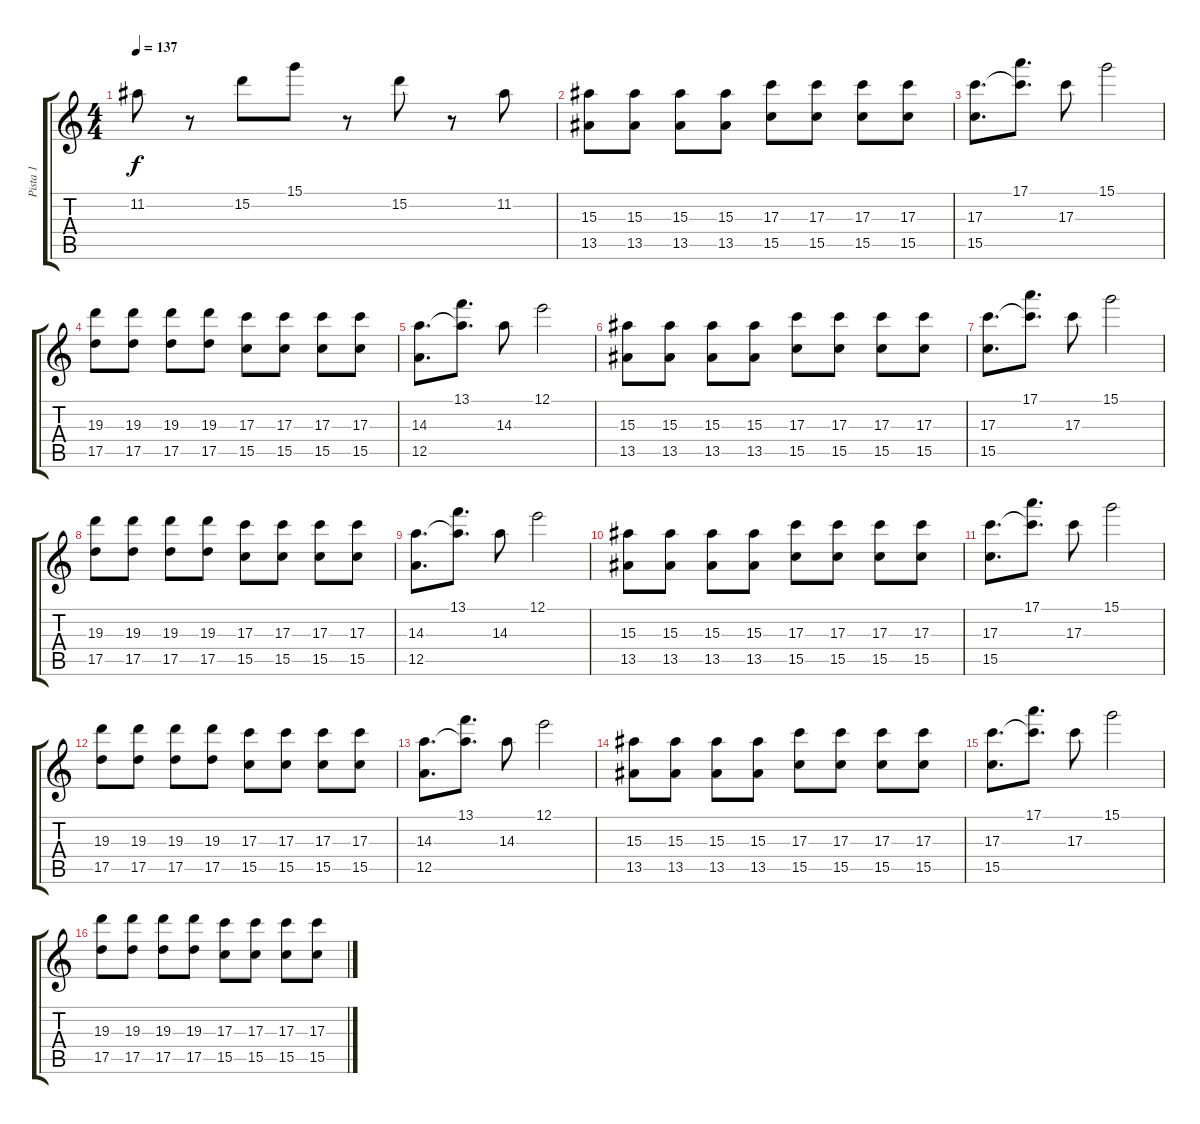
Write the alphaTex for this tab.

\track ("Pista 1" "Pista 1") {instrument distortionguitar}
\staff {score tabs}
\tuning (E4 B3 G3 D3 A2 E2) {hide}
\ts (4 4)
\tempo 137
\clef g2
\ks c
11.2.8{dy f} r.8 15.2.8 15.1.8 r.8 15.2.8 r.8 11.2.8 |
(15.3 13.5).8{volume 8 instrument distortionguitar} (15.3 13.5).8 (15.3 13.5).8 (15.3 13.5).8 (17.3 15.5).8 (17.3 15.5).8 (17.3 15.5).8 (17.3 15.5).8 |
(17.3 15.5).8{d} (17.1 17.3{t}).8{d} 17.3.8 15.1.2 |
(19.3 17.5).8 (19.3 17.5).8 (19.3 17.5).8 (19.3 17.5).8 (17.3 15.5).8 (17.3 15.5).8 (17.3 15.5).8 (17.3 15.5).8 |
(14.3 12.5).8{d} (13.1 14.3{t}).8{d} 14.3.8 12.1.2 |
(15.3 13.5).8 (15.3 13.5).8 (15.3 13.5).8 (15.3 13.5).8 (17.3 15.5).8 (17.3 15.5).8 (17.3 15.5).8 (17.3 15.5).8 |
(17.3 15.5).8{d} (17.1 17.3{t}).8{d} 17.3.8 15.1.2 |
(19.3 17.5).8 (19.3 17.5).8 (19.3 17.5).8 (19.3 17.5).8 (17.3 15.5).8 (17.3 15.5).8 (17.3 15.5).8 (17.3 15.5).8 |
(14.3 12.5).8{d} (13.1 14.3{t}).8{d} 14.3.8 12.1.2 |
(15.3 13.5).8{volume 8 instrument distortionguitar} (15.3 13.5).8 (15.3 13.5).8 (15.3 13.5).8 (17.3 15.5).8 (17.3 15.5).8 (17.3 15.5).8 (17.3 15.5).8 |
(17.3 15.5).8{d} (17.1 17.3{t}).8{d} 17.3.8 15.1.2 |
(19.3 17.5).8 (19.3 17.5).8 (19.3 17.5).8 (19.3 17.5).8 (17.3 15.5).8 (17.3 15.5).8 (17.3 15.5).8 (17.3 15.5).8 |
(14.3 12.5).8{d} (13.1 14.3{t}).8{d} 14.3.8 12.1.2 |
(15.3 13.5).8 (15.3 13.5).8 (15.3 13.5).8 (15.3 13.5).8 (17.3 15.5).8 (17.3 15.5).8 (17.3 15.5).8 (17.3 15.5).8 |
(17.3 15.5).8{d} (17.1 17.3{t}).8{d} 17.3.8 15.1.2 |
(19.3 17.5).8 (19.3 17.5).8 (19.3 17.5).8 (19.3 17.5).8 (17.3 15.5).8 (17.3 15.5).8 (17.3 15.5).8 (17.3 15.5).8
